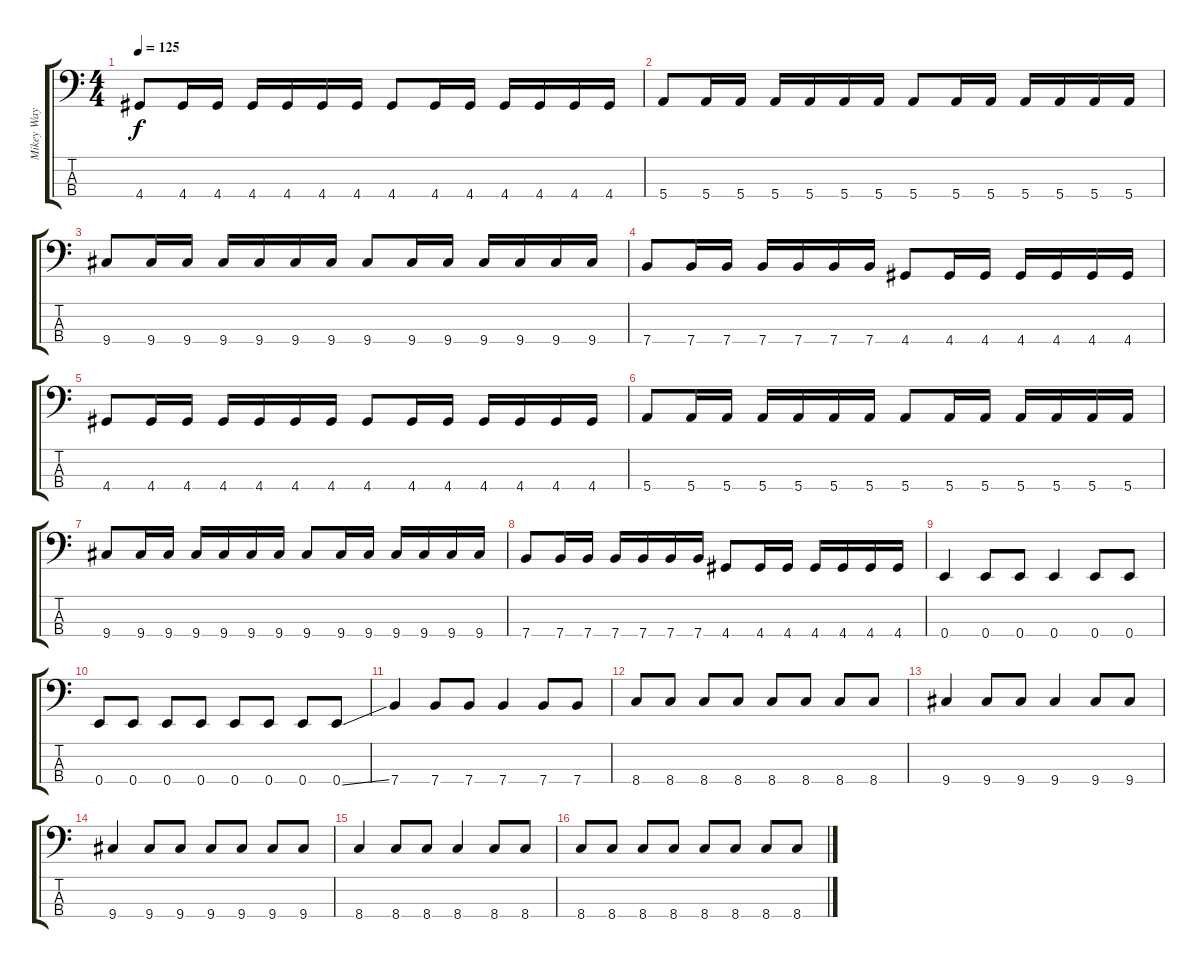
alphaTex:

\track ("Mikey Way" "Mikey Way") {instrument electricbassfinger}
\staff {score tabs}
\tuning (G2 D2 A1 E1) {hide}
\ts (4 4)
\tempo 125
\clef f4
\ks c
4.4.8{dy f} 4.4.16 4.4.16 4.4.16 4.4.16 4.4.16 4.4.16 4.4.8 4.4.16 4.4.16 4.4.16 4.4.16 4.4.16 4.4.16 |
5.4.8 5.4.16 5.4.16 5.4.16 5.4.16 5.4.16 5.4.16 5.4.8 5.4.16 5.4.16 5.4.16 5.4.16 5.4.16 5.4.16 |
9.4.8 9.4.16 9.4.16 9.4.16 9.4.16 9.4.16 9.4.16 9.4.8 9.4.16 9.4.16 9.4.16 9.4.16 9.4.16 9.4.16 |
7.4.8 7.4.16 7.4.16 7.4.16 7.4.16 7.4.16 7.4.16 4.4.8 4.4.16 4.4.16 4.4.16 4.4.16 4.4.16 4.4.16 |
4.4.8 4.4.16 4.4.16 4.4.16 4.4.16 4.4.16 4.4.16 4.4.8 4.4.16 4.4.16 4.4.16 4.4.16 4.4.16 4.4.16 |
5.4.8 5.4.16 5.4.16 5.4.16 5.4.16 5.4.16 5.4.16 5.4.8 5.4.16 5.4.16 5.4.16 5.4.16 5.4.16 5.4.16 |
9.4.8 9.4.16 9.4.16 9.4.16 9.4.16 9.4.16 9.4.16 9.4.8 9.4.16 9.4.16 9.4.16 9.4.16 9.4.16 9.4.16 |
7.4.8 7.4.16 7.4.16 7.4.16 7.4.16 7.4.16 7.4.16 4.4.8 4.4.16 4.4.16 4.4.16 4.4.16 4.4.16 4.4.16 |
0.4.4 0.4.8 0.4.8 0.4.4 0.4.8 0.4.8 |
0.4.8 0.4.8 0.4.8 0.4.8 0.4.8 0.4.8 0.4.8 0.4{ss}.8 |
7.4.4 7.4.8 7.4.8 7.4.4 7.4.8 7.4.8 |
8.4.8 8.4.8 8.4.8 8.4.8 8.4.8 8.4.8 8.4.8 8.4.8 |
9.4.4 9.4.8 9.4.8 9.4.4 9.4.8 9.4.8 |
9.4.4 9.4.8 9.4.8 9.4.8 9.4.8 9.4.8 9.4.8 |
8.4.4 8.4.8 8.4.8 8.4.4 8.4.8 8.4.8 |
8.4.8 8.4.8 8.4.8 8.4.8 8.4.8 8.4.8 8.4.8 8.4.8
